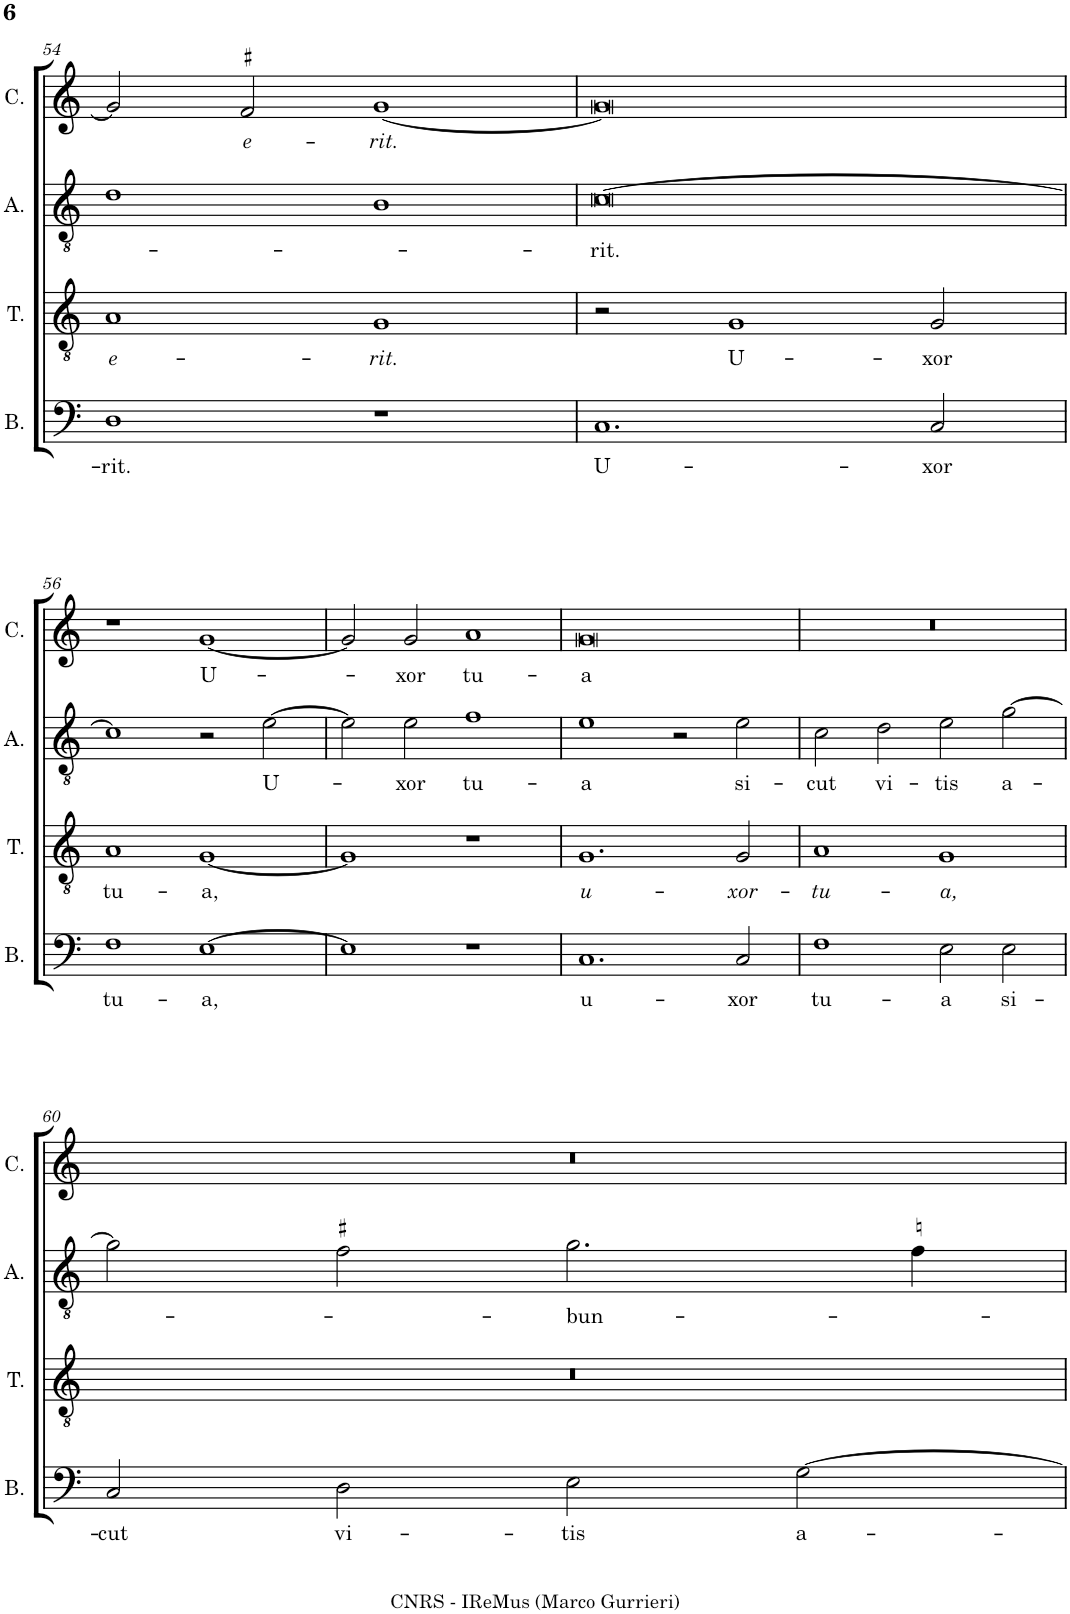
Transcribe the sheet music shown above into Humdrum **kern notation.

**kern	**text	**kern	**text	**kern	**text	**kern	**text
*part4	*part4	*part3	*part3	*part2	*part2	*part1	*part1
*staff4	*staff4	*staff3	*staff3	*staff2	*staff2	*staff1	*staff1
*I"Bassus	*	*I"Tenor	*	*I"Altus	*	*I"Cantus	*
*I'B.	*	*I'T.	*	*I'A.	*	*I'C.	*
!!LO:PB:g=z
*clefF4	*	*clefGv2	*	*clefGv2	*	*clefG2	*
*k[]	*	*k[]	*	*k[]	*	*k[]	*
*M2/1	*	*M2/1	*	*M2/1	*	*M2/1	*
=54	=54	=54	=54	=54	=54	=54	=54
!	!LO:LY:b	!	!LO:LY:b	!	!	!	!
1D	-rit.	1A	e-	1d	.	2g/]	.
!	!	!	!	!	!	!	!LO:LY:b
.	.	.	.	.	.	2f#X/	e-
!	!	!	!LO:LY:b	!	!	!	!LO:LY:b
1r	.	1G	-rit.	1B	.	[1g	-rit.
=55	=55	=55	=55	=55	=55	=55	=55
!	!LO:LY:b	!	!	!	!LO:LY:b	!	!
1.C	U-	2r	.	[0c	-rit.	0g]	.
!	!	!	!LO:LY:b	!	!	!	!
.	.	1G	U-	.	.	.	.
!	!LO:LY:b	!	!LO:LY:b	!	!	!	!
2C/	-xor	2G/	-xor	.	.	.	.
!!LO:LB:g=z
=56	=56	=56	=56	=56	=56	=56	=56
!	!LO:LY:b	!	!LO:LY:b	!	!	!	!
1F	tu-	1A	tu-	1c]	.	1r	.
!	!LO:LY:b	!	!LO:LY:b	!	!	!	!LO:LY:b
[1E	-a,	[1G	-a,	2r	.	[1g	U-
!	!	!	!	!	!LO:LY:b	!	!
.	.	.	.	[2e\	U-	.	.
=57	=57	=57	=57	=57	=57	=57	=57
1E]	.	1G]	.	2e\]	.	2g/]	.
!	!	!	!	!	!LO:LY:b	!	!LO:LY:b
.	.	.	.	2e\	-xor	2g/	-xor
!	!	!	!	!	!LO:LY:b	!	!LO:LY:b
1r	.	1r	.	1f	tu-	1a	tu-
=58	=58	=58	=58	=58	=58	=58	=58
!	!LO:LY:b	!	!LO:LY:b	!	!LO:LY:b	!	!LO:LY:b
1.C	u-	1.G	u-	1e	-a	0g	-a
.	.	.	.	2r	.	.	.
!	!LO:LY:b	!	!LO:LY:b	!	!LO:LY:b	!	!
2C/	-xor	2G/	-xor-	2e\	si-	.	.
=59	=59	=59	=59	=59	=59	=59	=59
!	!LO:LY:b	!	!LO:LY:b	!	!LO:LY:b	!	!
1F	tu-	1A	-tu-	2c\	-cut	0r	.
!	!	!	!	!	!LO:LY:b	!	!
.	.	.	.	2d\	vi-	.	.
!	!LO:LY:b	!	!LO:LY:b	!	!LO:LY:b	!	!
2E\	-a	1G	-a,	2e\	-tis	.	.
!	!LO:LY:b	!	!	!	!LO:LY:b	!	!
2E\	si-	.	.	[2g\	a-	.	.
!!LO:LB:g=z
=60	=60	=60	=60	=60	=60	=60	=60
!	!LO:LY:b	!	!	!	!	!	!
2C/	-cut	0r	.	2g\]	.	0r	.
!	!LO:LY:b	!	!	!	!	!	!
2D\	vi-	.	.	2f#X\	.	.	.
!	!LO:LY:b	!	!	!	!LO:LY:b	!	!
2E\	-tis	.	.	2.g\	bun-	.	.
!	!LO:LY:b	!	!	!	!	!	!
[2G\	a-	.	.	.	.	.	.
.	.	.	.	4fn\	.	.	.
=	=	=	=	=	=	=	=
*-	*-	*-	*-	*-	*-	*-	*-
